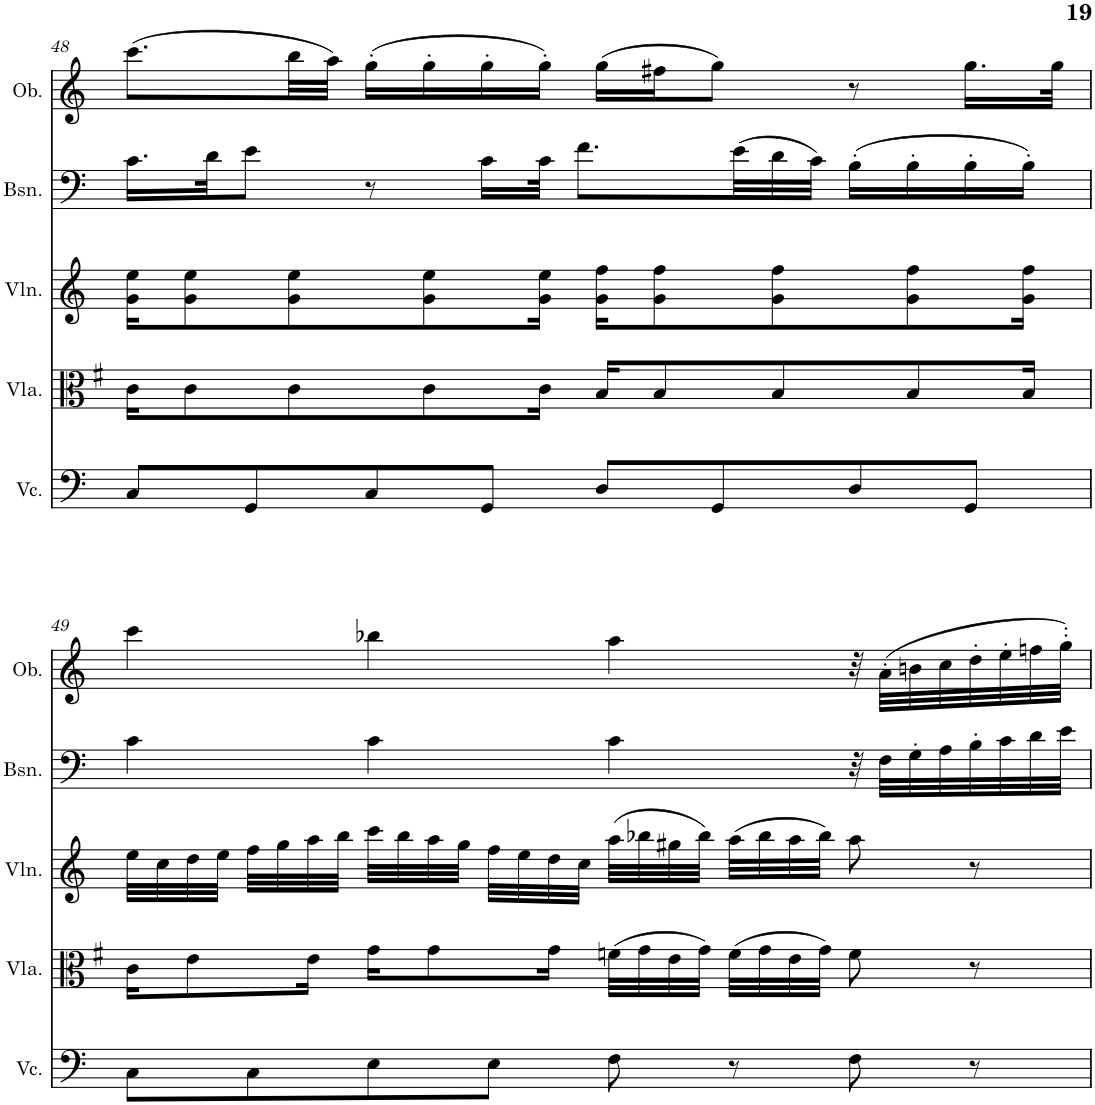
**kern	**kern	**kern	**kern	**kern
*part5	*part4	*part3	*part2	*part1
*staff5	*staff4	*staff3	*staff2	*staff1
*I"Violoncello	*I"Viola	*I"Violin	*I"Bassoon	*I"Oboe
*I'Vc.	*I'Vla.	*I'Vln.	*I'Bsn.	*I'Ob.
!!LO:PB:g=z
*clefF4	*clefC3	*clefG2	*clefF4	*clefG2
*k[]	*k[f#]	*k[]	*k[]	*k[]
*M4/4	*M4/4	*M4/4	*M4/4	*M4/4
*met(c)	*met(c)	*met(c)	*met(c)	*met(c)
=48	=48	=48	=48	=48
8C/L	16c\KL	16g\ 16ee\KL	16.c\LL	(>8.ccc\L
.	8c\	8g\ 8ee\	.	.
.	.	.	32d\JK	.
8GG/	.	.	8e\J	.
.	8c\	8g\ 8ee\	.	32bb\LL
.	.	.	.	32aa\JJJ)
8C/	.	.	8r	(>16gg'\LL
.	8c\	8g\ 8ee\	.	16gg'\
8GG/J	.	.	16c\LL	16gg'\
.	16c\Jk	16g\ 16ee\Jk	32c\JJk	16gg'\JJ)
.	.	.	8.f\L	.
8D/L	16B/KL	16g\ 16ff\KL	.	(>16gg\LL
.	8B/	8g\ 8ff\	.	16ff#X\J
8GG/	.	.	.	8gg\J)
.	.	.	(>32e\LL	.
.	8B/	8g\ 8ff\	32d\	.
.	.	.	32c\JJJ)	.
8D/	.	.	(>16B'\LL	8r
.	8B/	8g\ 8ff\	16B'\	.
8GG/J	.	.	16B'\	16.gg\LL
.	16B/Jk	16g\ 16ff\Jk	16B'\JJ)	.
.	.	.	.	32gg\JJk
!!LO:LB:g=z
=49	=49	=49	=49	=49
8C\L	16c\KL	32ee\LLL	4c\	4ccc\
.	.	32cc\	.	.
.	8e\	32dd\	.	.
.	.	32ee\JJJ	.	.
8C\	.	32ff\LLL	.	.
.	.	32gg\	.	.
.	16e\Jk	32aa\	.	.
.	.	32bb\JJJ	.	.
8E\	16g\KL	32ccc\LLL	4c\	4bb-X\
.	.	32bb\	.	.
.	8g\	32aa\	.	.
.	.	32gg\JJJ	.	.
8E\J	.	32ff\LLL	.	.
.	.	32ee\	.	.
.	16g\Jk	32dd\	.	.
.	.	32cc\JJJ	.	.
8F\	(>32fn\LLL	(>32aa\LLL	4c\	4aa\
.	32g\	32bb-X\	.	.
.	32e\	32gg#X\	.	.
.	32g\JJJ)	32bb-\JJJ)	.	.
8r	(>32f\LLL	(>32aa\LLL	.	.
.	32g\	32bb-\	.	.
.	32e\	32aa\	.	.
.	32g\JJJ)	32bb-\JJJ)	.	.
8F\	8f\	8aa\	32r	32r
.	.	.	32F\LLL	(>32a'\LLL
.	.	.	32G'\	32bn\
.	.	.	32A\	32cc\
8r	8r	8r	32B'\	32dd'\
.	.	.	32c\	32ee'\
.	.	.	32d\	32ffn\
.	.	.	32e\JJJ	32gg''\JJJ)
=	=	=	=	=
*-	*-	*-	*-	*-
